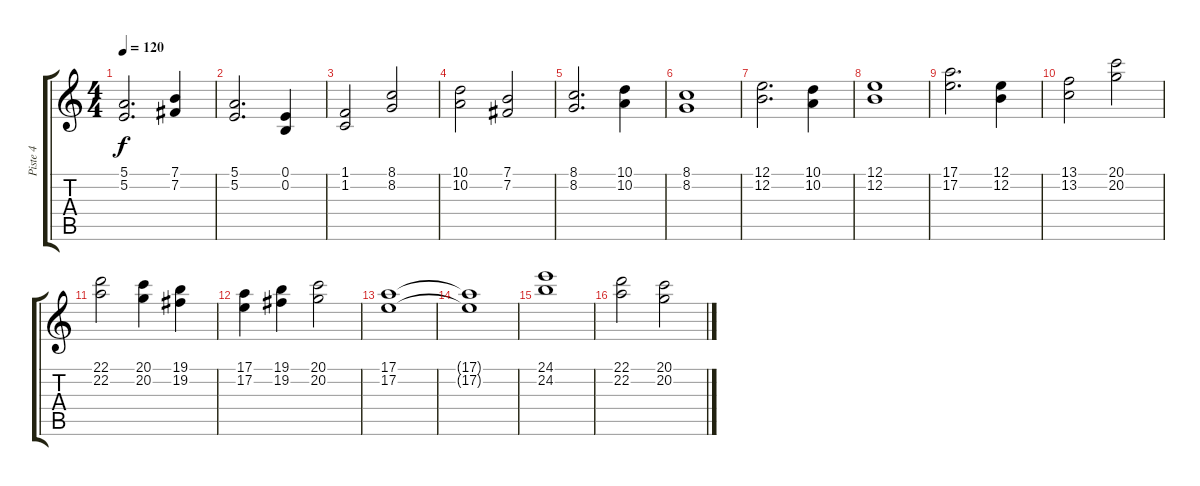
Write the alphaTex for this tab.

\track ("Piste 4" "Piste 4") {instrument pad2warm}
\staff {score tabs}
\tuning (E4 B3 G3 D3 A2 E2) {hide}
\ts (4 4)
\tempo 120
\clef g2
\ks c
(5.1 5.2).2{d dy f} (7.1 7.2).4 |
(5.1 5.2).2{d} (0.1 0.2).4 |
(1.1 1.2).2 (8.1 8.2).2 |
(10.1 10.2).2 (7.1 7.2).2 |
(8.1 8.2).2{d} (10.1 10.2).4 |
(8.1 8.2).1 |
(12.1 12.2).2{d} (10.1 10.2).4 |
(12.1 12.2).1 |
(17.1 17.2).2{d} (12.1 12.2).4 |
(13.1 13.2).2 (20.1 20.2).2 |
(22.1 22.2).2 (20.1 20.2).4 (19.1 19.2).4 |
(17.1 17.2).4 (19.1 19.2).4 (20.1 20.2).2 |
(17.1 17.2).1 |
(17.1{t} 17.2{t}).1 |
(24.1 24.2).1 |
(22.1 22.2).2 (20.1 20.2).2
